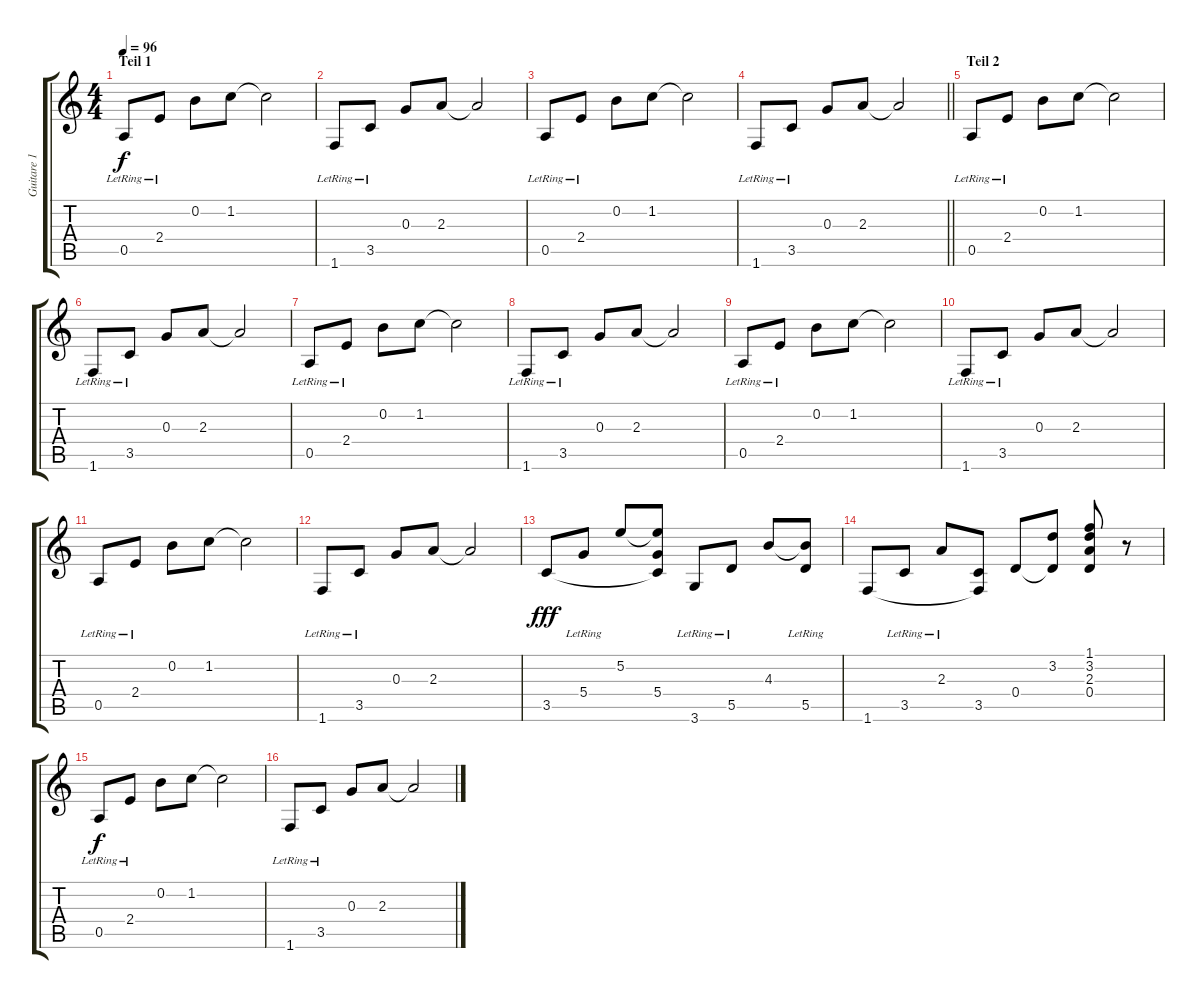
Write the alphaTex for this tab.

\track ("Guitare 1" "Guitare 1") {instrument electricguitarclean}
\staff {score tabs}
\tuning (E4 B3 G3 D3 A2 E2) {hide}
\ts (4 4)
\section ("" "Teil 1")
\tempo 96
\clef g2
\ks c
0.5{lr}.8{dy f instrument electricguitarclean} 2.4{lr}.8 0.2.8 1.2.8 1.2{t}.2 |
1.6{lr}.8 3.5{lr}.8 0.3.8 2.3.8 2.3{t}.2 |
0.5{lr}.8 2.4{lr}.8 0.2.8 1.2.8 1.2{t}.2 |
\barLineRight lightlight
1.6{lr}.8 3.5{lr}.8 0.3.8 2.3.8 2.3{t}.2 |
\section ("" "Teil 2")
0.5{lr}.8 2.4{lr}.8 0.2.8 1.2.8 1.2{t}.2 |
1.6{lr}.8 3.5{lr}.8 0.3.8 2.3.8 2.3{t}.2 |
0.5{lr}.8 2.4{lr}.8 0.2.8 1.2.8 1.2{t}.2 |
1.6{lr}.8 3.5{lr}.8 0.3.8 2.3.8 2.3{t}.2 |
0.5{lr}.8 2.4{lr}.8 0.2.8 1.2.8 1.2{t}.2 |
1.6{lr}.8 3.5{lr}.8 0.3.8 2.3.8 2.3{t}.2 |
0.5{lr}.8 2.4{lr}.8 0.2.8 1.2.8 1.2{t}.2 |
1.6{lr}.8 3.5{lr}.8 0.3.8 2.3.8 2.3{t}.2 |
3.5.8{dy fff} 5.4{lr}.8 5.2.8 (5.2{t} 5.4 3.5{t}).8 3.6{lr}.8 5.5{lr}.8 4.3.8 (4.3{t} 5.5{lr}).8 |
1.6.8 3.5{lr}.8 2.3{lr}.8 (3.5 1.6{t}).8 0.4.8 (3.2 0.4{t}).8 (1.1 3.2 2.3 0.4).8 r.8 |
0.5{lr}.8{dy f} 2.4{lr}.8 0.2.8 1.2.8 1.2{t}.2 |
1.6{lr}.8 3.5{lr}.8 0.3.8 2.3.8 2.3{t}.2
